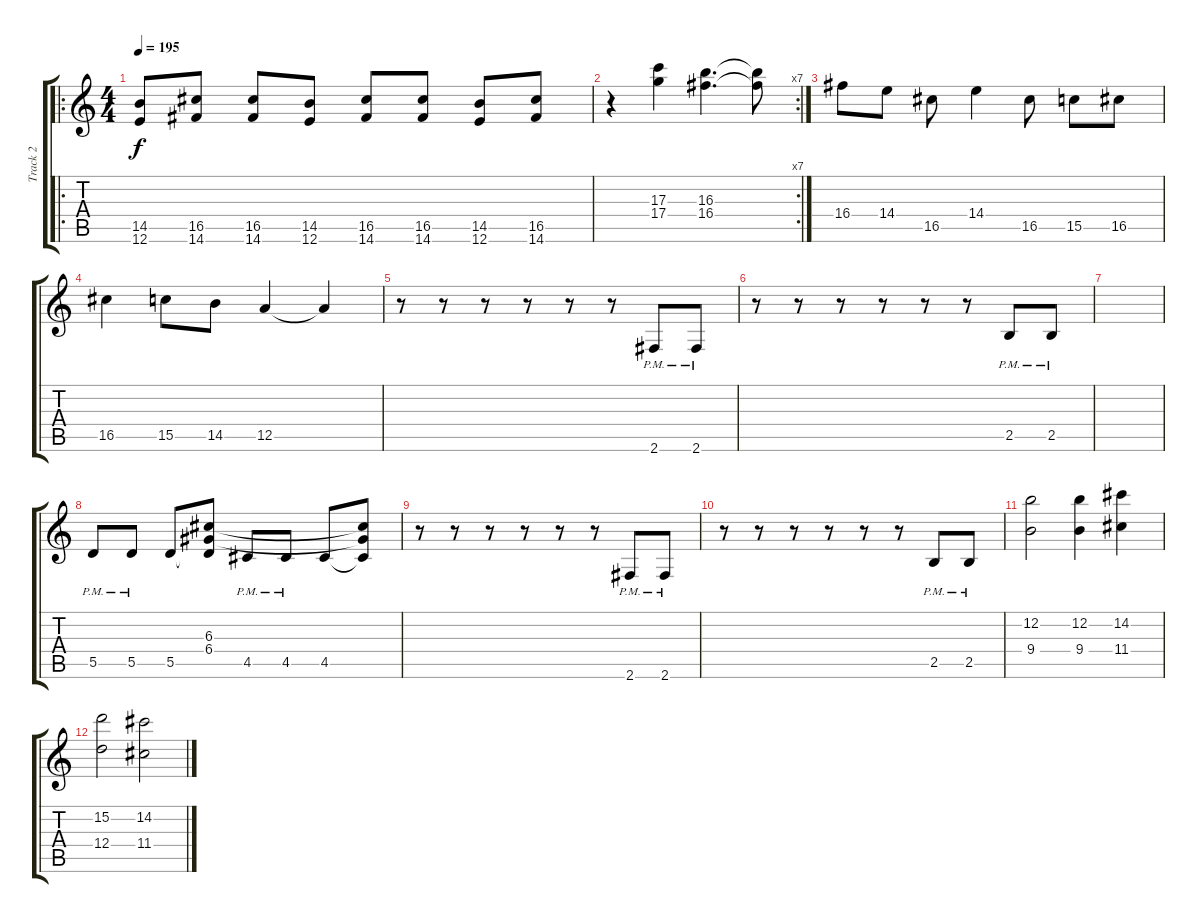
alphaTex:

\track ("Track 2" "Track 2") {instrument overdrivenguitar}
\staff {score tabs}
\tuning (E4 B3 G3 D3 A2 E2) {hide}
\ro
\ts (4 4)
\tempo 195
\clef g2
\ks c
(14.5 12.6).8{dy f} (16.5 14.6).8 (16.5 14.6).8 (14.5 12.6).8 (16.5 14.6).8 (16.5 14.6).8 (14.5 12.6).8 (16.5 14.6).8 |
\rc 7
r.4 (17.3 17.4).4 (16.3 16.4).4{d} (16.3{t} 16.4{t}).8 |
16.4.8 14.4.8 16.5.8 14.4.4 16.5.8 15.5.8 16.5.8 |
16.5.4 15.5.8 14.5.8 12.5.4 12.5{t}.4 |
r.8 r.8 r.8 r.8 r.8 r.8 2.6{pm}.8 2.6{pm}.8 |
r.8 r.8 r.8 r.8 r.8 r.8 2.5{pm}.8 2.5{pm}.8 |
|
5.5{pm}.8 5.5{pm}.8 5.5.8 (6.3 6.4 5.5{t}).8 4.5{pm}.8 4.5{pm}.8 4.5.8 (6.3{t} 6.4{t} 4.5{t}).8 |
r.8 r.8 r.8 r.8 r.8 r.8 2.6{pm}.8 2.6{pm}.8 |
r.8 r.8 r.8 r.8 r.8 r.8 2.5{pm}.8 2.5{pm}.8 |
(12.2 9.4).2 (12.2 9.4).4 (14.2 11.4).4 |
(15.2 12.4).2 (14.2 11.4).2
